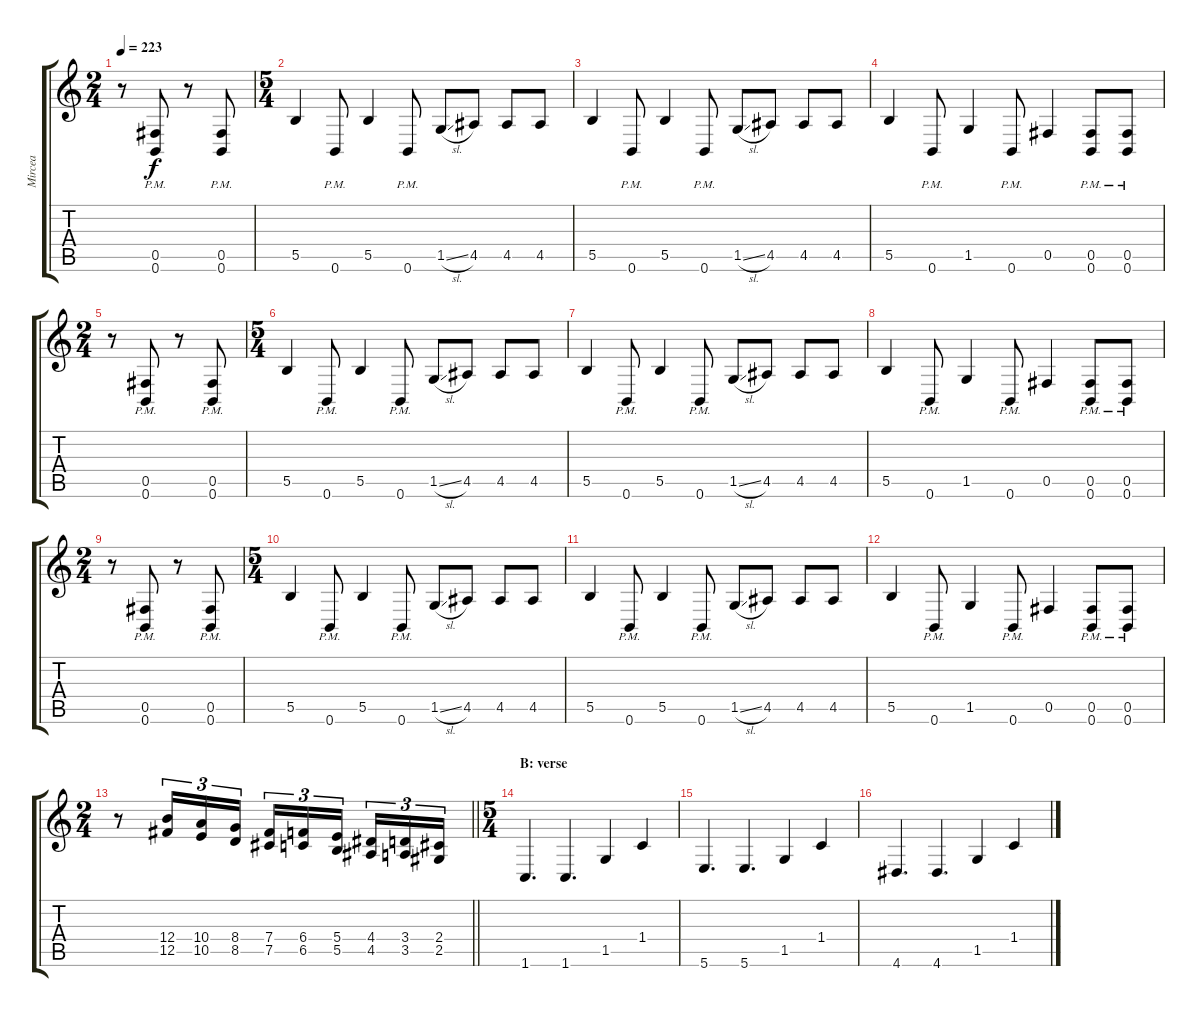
\track ("Mircea" "Mircea") {instrument distortionguitar}
\staff {score tabs}
\tuning (Db4 Ab3 E3 B2 Gb2 B1) {hide}
\ts (2 4)
\tempo 223
\clef g2
\ks c
r.8{dy f} (0.5{pm} 0.6{pm}).8 r.8 (0.5{pm} 0.6{pm}).8 |
\ts (5 4)
5.5.4 0.6{pm}.8 5.5.4 0.6{pm}.8 1.5{sl}.8 4.5.8 4.5.8 4.5.8 |
5.5.4 0.6{pm}.8 5.5.4 0.6{pm}.8 1.5{sl}.8 4.5.8 4.5.8 4.5.8 |
5.5.4 0.6{pm}.8 1.5.4 0.6{pm}.8 0.5.4 (0.5{pm} 0.6{pm}).8 (0.5{pm} 0.6{pm}).8 |
\ts (2 4)
r.8 (0.5{pm} 0.6{pm}).8 r.8 (0.5{pm} 0.6{pm}).8 |
\ts (5 4)
5.5.4 0.6{pm}.8 5.5.4 0.6{pm}.8 1.5{sl}.8 4.5.8 4.5.8 4.5.8 |
5.5.4 0.6{pm}.8 5.5.4 0.6{pm}.8 1.5{sl}.8 4.5.8 4.5.8 4.5.8 |
5.5.4 0.6{pm}.8 1.5.4 0.6{pm}.8 0.5.4 (0.5{pm} 0.6{pm}).8 (0.5{pm} 0.6{pm}).8 |
\ts (2 4)
r.8 (0.5{pm} 0.6{pm}).8 r.8 (0.5{pm} 0.6{pm}).8 |
\ts (5 4)
5.5.4 0.6{pm}.8 5.5.4 0.6{pm}.8 1.5{sl}.8 4.5.8 4.5.8 4.5.8 |
5.5.4 0.6{pm}.8 5.5.4 0.6{pm}.8 1.5{sl}.8 4.5.8 4.5.8 4.5.8 |
5.5.4 0.6{pm}.8 1.5.4 0.6{pm}.8 0.5.4 (0.5{pm} 0.6{pm}).8 (0.5{pm} 0.6{pm}).8 |
\ts (2 4)
\barLineRight lightlight
r.8 (12.4 12.5).16{tu (3 2) instrument guitarfretnoise} (10.4 10.5).16{tu (3 2)} (8.4 8.5).16{tu (3 2)} (7.4 7.5).16{tu (3 2)} (6.4 6.5).16{tu (3 2)} (5.4 5.5).16{tu (3 2) beam splitsecondary} (4.4 4.5).16{tu (3 2)} (3.4 3.5).16{tu (3 2)} (2.4 2.5).16{tu (3 2)} |
\ts (5 4)
\section ("" "B: verse")
1.6.4{d instrument distortionguitar} 1.6.4{d} 1.5.4 1.4.4 |
5.6.4{d} 5.6.4{d} 1.5.4 1.4.4 |
4.6.4{d} 4.6.4{d} 1.5.4 1.4.4
